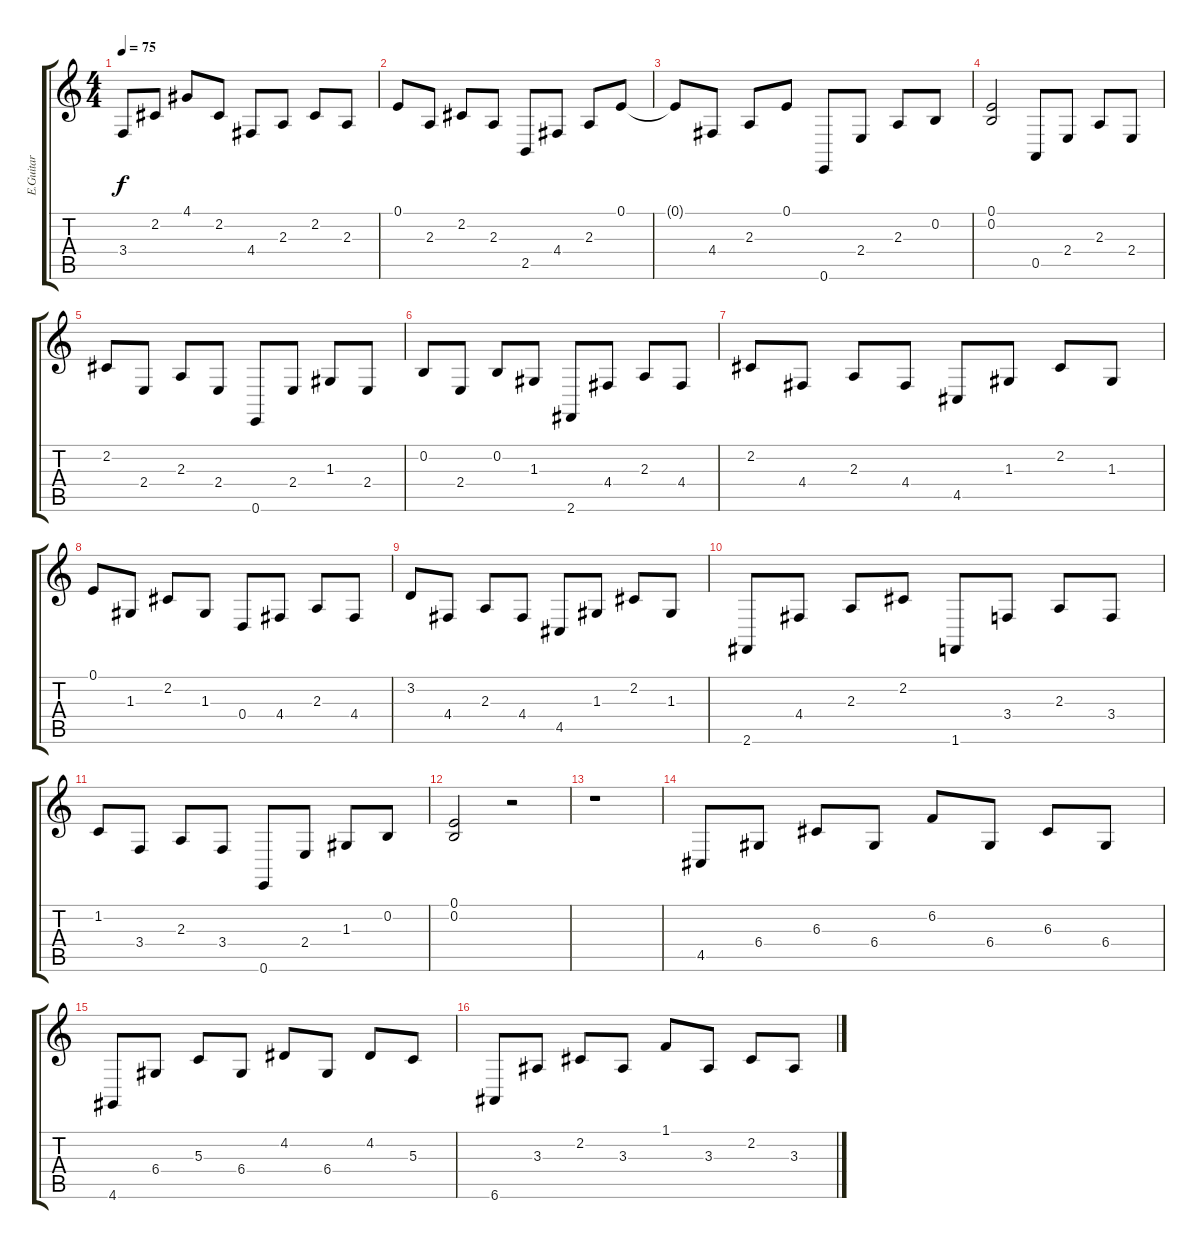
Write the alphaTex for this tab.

\track ("E.Guitar" "E.Guitar") {instrument brightacousticpiano}
\staff {score tabs}
\tuning (E4 B3 G3 D3 A2 E2) {hide}
\ts (4 4)
\tempo 75
\clef g2
\ks c
3.4.8{dy f} 2.2.8 4.1.8 2.2.8 4.4.8 2.3.8 2.2.8 2.3.8 |
0.1.8 2.3.8 2.2.8 2.3.8 2.5.8 4.4.8 2.3.8 0.1.8 |
0.1{t}.8 4.4.8 2.3.8 0.1.8 0.6.8 2.4.8 2.3.8 0.2.8 |
(0.1 0.2).2 0.5.8 2.4.8 2.3.8 2.4.8 |
2.2.8 2.4.8 2.3.8 2.4.8 0.6.8 2.4.8 1.3.8 2.4.8 |
0.2.8 2.4.8 0.2.8 1.3.8 2.6.8 4.4.8 2.3.8 4.4.8 |
2.2.8 4.4.8 2.3.8 4.4.8 4.5.8 1.3.8 2.2.8 1.3.8 |
0.1.8 1.3.8 2.2.8 1.3.8 0.4.8 4.4.8 2.3.8 4.4.8 |
3.2.8 4.4.8 2.3.8 4.4.8 4.5.8 1.3.8 2.2.8 1.3.8 |
2.6.8 4.4.8 2.3.8 2.2.8 1.6.8 3.4.8 2.3.8 3.4.8 |
1.2.8 3.4.8 2.3.8 3.4.8 0.6.8 2.4.8 1.3.8 0.2.8 |
(0.1 0.2).2 r.2 |
r.1 |
4.5.8 6.4.8 6.3.8 6.4.8 6.2.8 6.4.8 6.3.8 6.4.8 |
4.6.8 6.4.8 5.3.8 6.4.8 4.2.8 6.4.8 4.2.8 5.3.8 |
6.6.8 3.3.8 2.2.8 3.3.8 1.1.8 3.3.8 2.2.8 3.3.8
